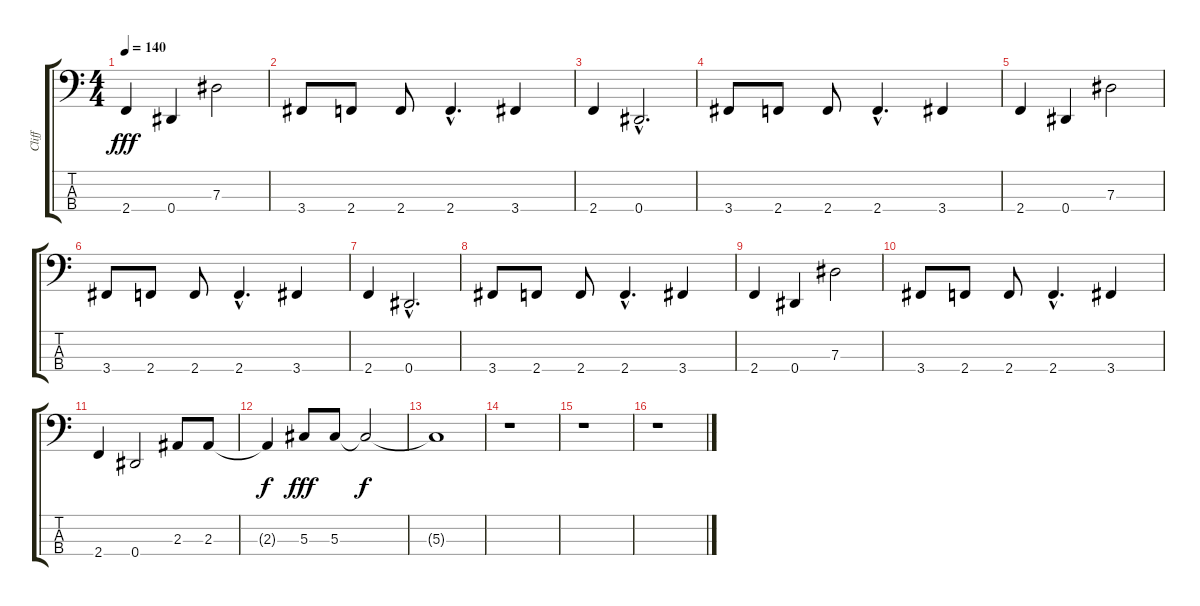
\track ("Cliff" "Cliff") {instrument electricbasspick}
\staff {score tabs}
\tuning (Gb2 Db2 Ab1 Eb1) {hide}
\ts (4 4)
\tempo 140
\clef f4
\ks c
2.4.4{dy fff} 0.4.4 7.3.2 |
3.4.8 2.4.8 2.4.8 2.4{hac}.4{d} 3.4.4 |
2.4.4 0.4{hac}.2{d} |
3.4.8 2.4.8 2.4.8 2.4{hac}.4{d} 3.4.4 |
2.4.4 0.4.4 7.3.2 |
3.4.8 2.4.8 2.4.8 2.4{hac}.4{d} 3.4.4 |
2.4.4 0.4{hac}.2{d} |
3.4.8 2.4.8 2.4.8 2.4{hac}.4{d} 3.4.4 |
2.4.4 0.4.4 7.3.2 |
3.4.8 2.4.8 2.4.8 2.4{hac}.4{d} 3.4.4 |
2.4.4 0.4.2 2.3.8 2.3.8 |
2.3{t}.4{dy f} 5.3.8{dy fff} 5.3.8 5.3{t}.2{dy f} |
5.3{t}.1 |
r.1 |
r.1 |
r.1
